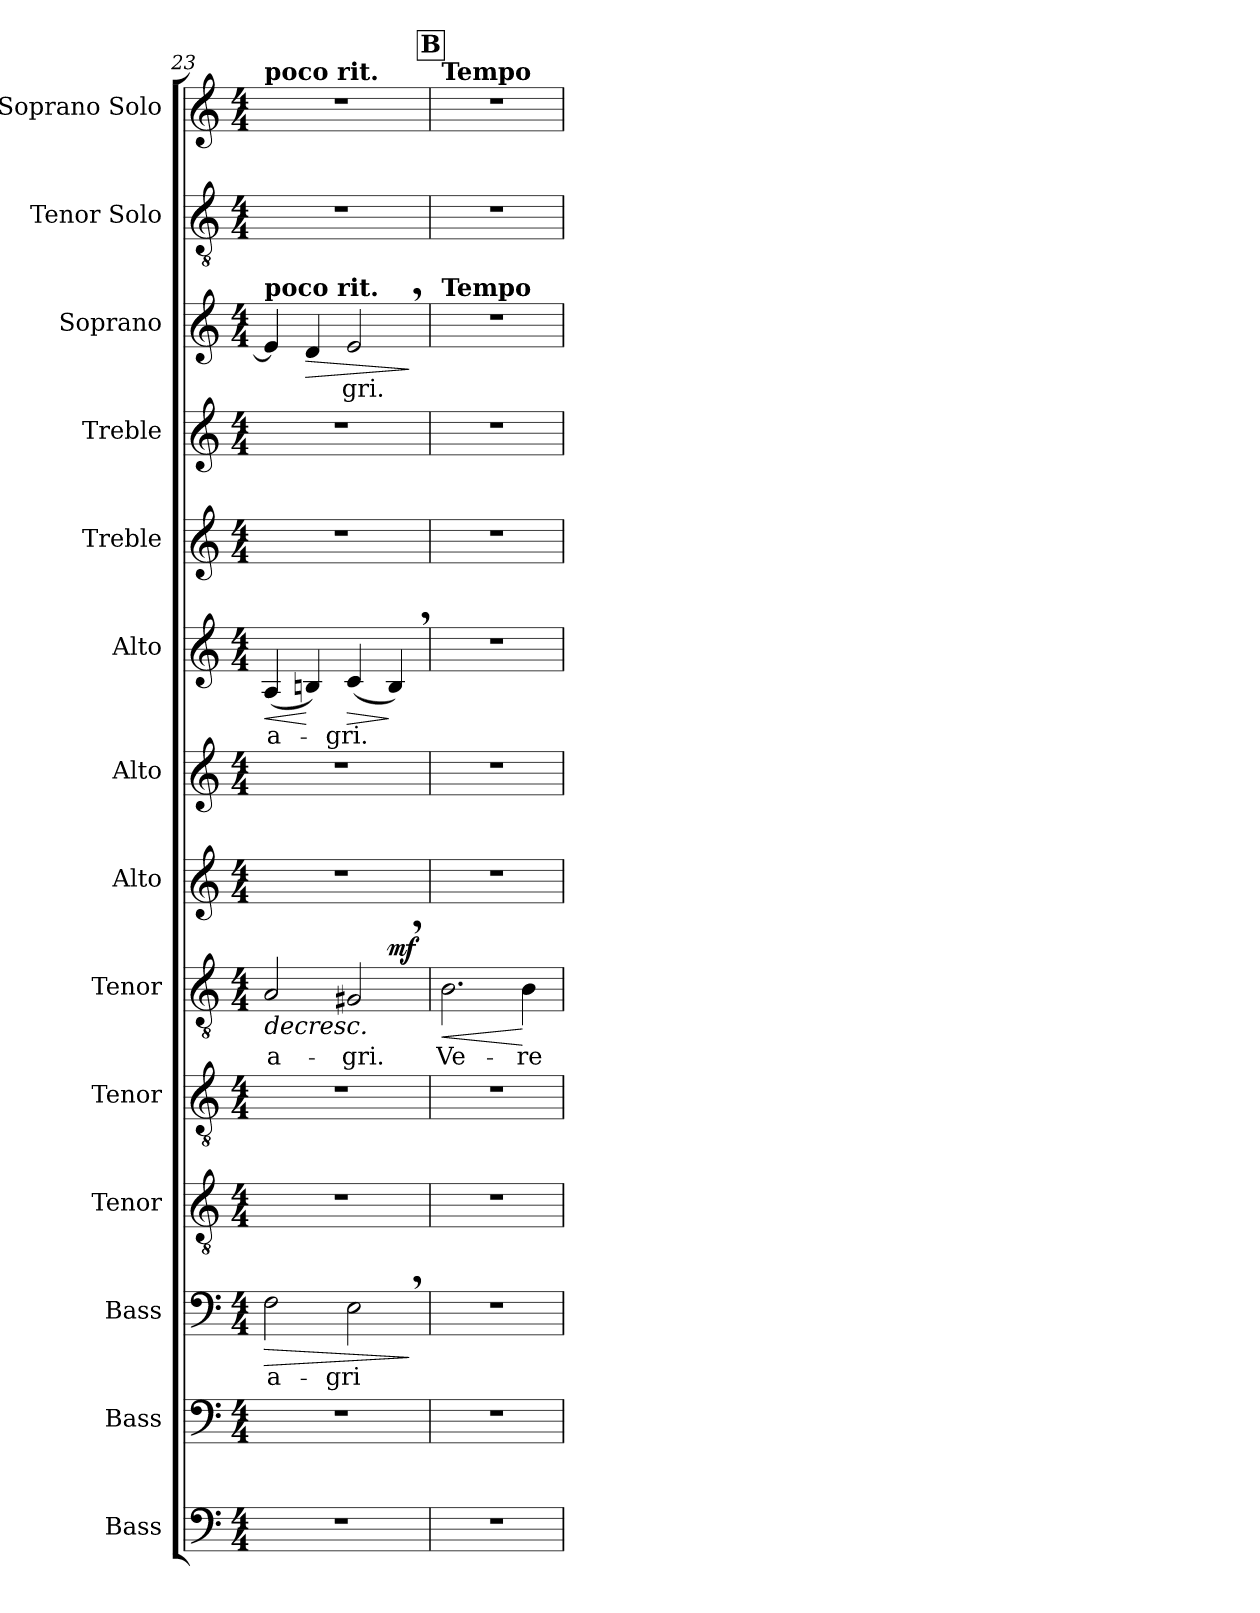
**kern	**kern	**kern	**text	**dynam	**kern	**kern	**kern	**text	**dynam	**kern	**kern	**kern	**text	**dynam	**kern	**kern	**kern	**text	**dynam	**kern	**kern
*part14	*part13	*part12	*part12	*part12	*part11	*part10	*part9	*part9	*part9	*part8	*part7	*part6	*part6	*part6	*part5	*part4	*part3	*part3	*part3	*part2	*part1
*staff14	*staff13	*staff12	*staff12	*staff12	*staff11	*staff10	*staff9	*staff9	*staff9	*staff8	*staff7	*staff6	*staff6	*staff6	*staff5	*staff4	*staff3	*staff3	*staff3	*staff2	*staff1
*I"Bass	*I"Bass	*I"Bass	*	*	*I"Tenor	*I"Tenor	*I"Tenor	*	*	*I"Alto	*I"Alto	*I"Alto	*	*	*I"Treble	*I"Treble	*I"Soprano	*	*	*I"Tenor Solo	*I"Soprano Solo
*I'B. 2.	*I'B. 1.	*I'B.	*	*	*I'T. 2.	*I'T. 1.	*I'T.	*	*	*I'A. 2.	*I'A. 1.	*I'A.	*	*	*	*	*I'S.	*	*	*I'T.  Solo	*I'S.  Solo
*clefF4	*clefF4	*clefF4	*	*	*clefGv2	*clefGv2	*clefGv2	*	*	*clefG2	*clefG2	*clefG2	*	*	*clefG2	*clefG2	*clefG2	*	*	*clefGv2	*clefG2
*	*	*	*	*	*ITrd7c12	*ITrd7c12	*ITrd7c12	*	*	*	*	*	*	*	*	*	*	*	*	*ITrd7c12	*
*k[]	*k[]	*k[]	*	*	*k[]	*k[]	*k[]	*	*	*k[]	*k[]	*k[]	*	*	*k[]	*k[]	*k[]	*	*	*k[]	*k[]
*C:	*C:	*C:	*	*	*C:	*C:	*C:	*	*	*C:	*C:	*C:	*	*	*C:	*C:	*C:	*	*	*C:	*C:
*M4/4	*M4/4	*M4/4	*	*	*M4/4	*M4/4	*M4/4	*	*	*M4/4	*M4/4	*M4/4	*	*	*M4/4	*M4/4	*M4/4	*	*	*M4/4	*M4/4
=23	=23	=23	=23	=23	=23	=23	=23	=23	=23	=23	=23	=23	=23	=23	=23	=23	=23	=23	=23	=23	=23
!	!	!	!LO:LY:b:color=#000000	!LO:HP:b	!	!	!	!	!	!	!	!	!	!	!	!	!	!	!	!	!
!	!	!	!	!	!	!	!	!LO:LY:b:color=#000000	!LO:HP:b	!	!	!	!	!	!	!	!	!	!	!	!
!	!	!	!	!	!	!	!	!	!	!	!	!	!	!	!	!	!	!	!	!	!LO:TX:a:B:t=poco rit.
!	!	!	!	!	!	!	!	!	!	!	!	!	!	!	!	!	!LO:TX:a:B:t=poco rit.	!	!	!	!
!	!	!	!	!	!	!	!	!	!	!	!	!	!LO:LY:b:color=#000000	!LO:HP:b	!	!	!	!	!	!	!
*	*	*	*	*	*	*	*^	*	*	*	*	*	*	*	*	*	*	*	*	*	*
1r	1r	2Fi\	a-	>	1r	1r	2AAi/	2.ryy	a-	>	1r	1r	(4Ai/	a-	<	1r	1r	4ei/]	.	.	1r	1r
!	!	!	!	!	!	!	!	!	!	!	!	!	!	!	!	!	!	!	!	!LO:HP:b	!	!
.	.	.	.	.	.	.	.	.	.	.	.	.	4Bni/)	.	[	.	.	4di/	.	>	.	.
!	!	!	!LO:LY:b:color=#000000	!	!	!	!	!	!	!	!	!	!	!	!	!	!	!	!	!	!	!
!	!	!	!	!	!	!	!	!	!LO:LY:b:color=#000000	!	!	!	!	!	!	!	!	!	!	!	!	!
!	!	!	!	!	!	!	!	!	!	!	!	!	!	!LO:LY:b:color=#000000	!LO:HP:b	!	!	!	!	!	!	!
!	!	!	!	!	!	!	!	!	!	!	!	!	!	!	!	!	!	!	!LO:LY:b:color=#000000	!	!	!
.	.	2E,i\	-gri	.	.	.	2GG#X,i/	.	-gri.	.	.	.	(4ci/	-gri.	>	.	.	2e,i/	-gri.	.	.	.
.	.	.	.	.	.	.	.	4ryy	.	mf	.	.	4B,i/)	.	]	.	.	.	.	.	.	.
.	.	.	.	]	.	.	.	.	.	]	.	.	.	.	.	.	.	.	.	]	.	.
*	*	*	*	*	*	*	*v	*v	*	*	*	*	*	*	*	*	*	*	*	*	*	*
!!LO:REH:place=s1:B:color=#000000:enc=box:fs=15.998:t=B
=24	=24	=24	=24	=24	=24	=24	=24	=24	=24	=24	=24	=24	=24	=24	=24	=24	=24	=24	=24	=24	=24
*	*	*	*	*	*	*	*^	*	*	*	*	*	*	*	*	*	*	*	*	*	*
!	!	!	!	!	!	!	!	!	!	!	!	!	!	!	!	!	!	!	!	!	!	!LO:TX:a:B:t=Tempo
!	!	!	!	!	!	!	!	!	!	!	!	!	!	!	!	!	!	!LO:TX:a:B:t=Tempo	!	!	!	!
!	!	!	!	!	!	!	!LO:TX:a:i:t=con expressione	!	!	!	!	!	!	!	!	!	!	!	!	!	!	!
!	!	!	!	!	!	!	!	!	!LO:LY:b:color=#000000	!LO:HP:b	!	!	!	!	!	!	!	!	!	!	!	!
!	!	!	!	!	!	!	!	!	!	!LO:HP:n=1:b	!	!	!	!	!	!	!	!	!	!	!	!
*	*	*	*	*	*	*	*v	*v	*	*	*	*	*	*	*	*	*	*	*	*	*	*
1r	1r	1r	.	.	1r	1r	2.BBi\	Ve-	< >	1r	1r	1r	.	.	1r	1r	1r	.	.	1r	1r
!	!	!	!	!	!	!	!	!LO:LY:b:color=#000000	!	!	!	!	!	!	!	!	!	!	!	!	!
.	.	.	.	.	.	.	4BBi\	-re	[	.	.	.	.	.	.	.	.	.	.	.	.
.	.	.	.	.	.	.	.	.	]	.	.	.	.	.	.	.	.	.	.	.	.
=	=	=	=	=	=	=	=	=	=	=	=	=	=	=	=	=	=	=	=	=	=
*-	*-	*-	*-	*-	*-	*-	*-	*-	*-	*-	*-	*-	*-	*-	*-	*-	*-	*-	*-	*-	*-
